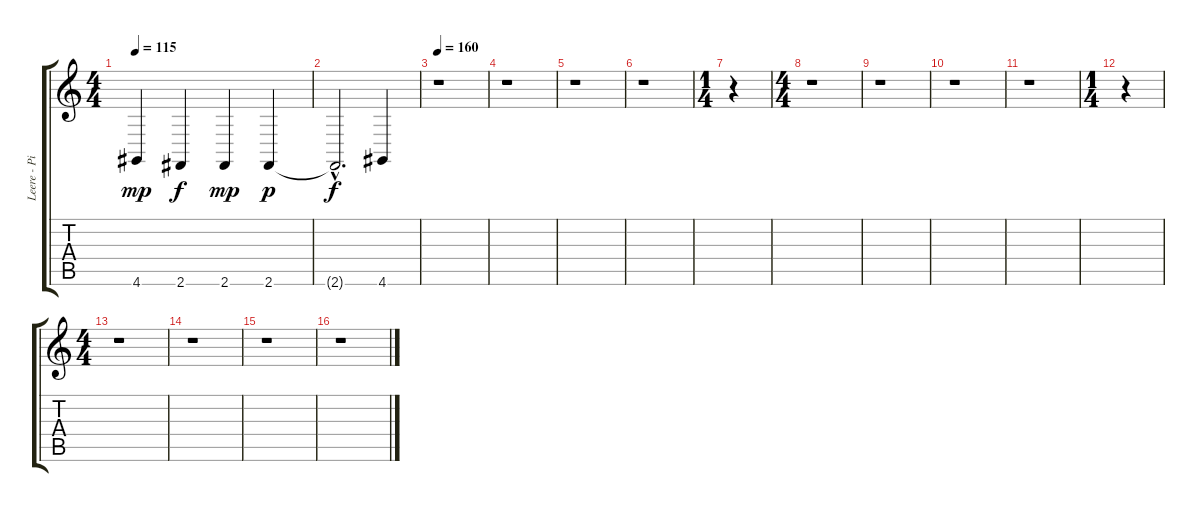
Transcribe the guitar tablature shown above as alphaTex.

\track ("Leere - Piano Right Hand" "Leere - Pi") {instrument brightacousticpiano}
\staff {score tabs}
\tuning (E4 B3 G3 D3 A2 E2) {hide}
\ts (4 4)
\tempo 115
\clef g2
\ks c
4.6.4{dy mp} 2.6.4{dy f} 2.6.4{dy mp} 2.6.4{dy p} |
2.6{hac t}.2{d dy f} 4.6.4 |
\tempo 160
r.1 |
r.1 |
r.1 |
r.1 |
\ts (1 4)
r.4 |
\ts (4 4)
r.1 |
r.1 |
r.1 |
r.1 |
\ts (1 4)
r.4 |
\ts (4 4)
r.1 |
r.1 |
r.1 |
r.1
